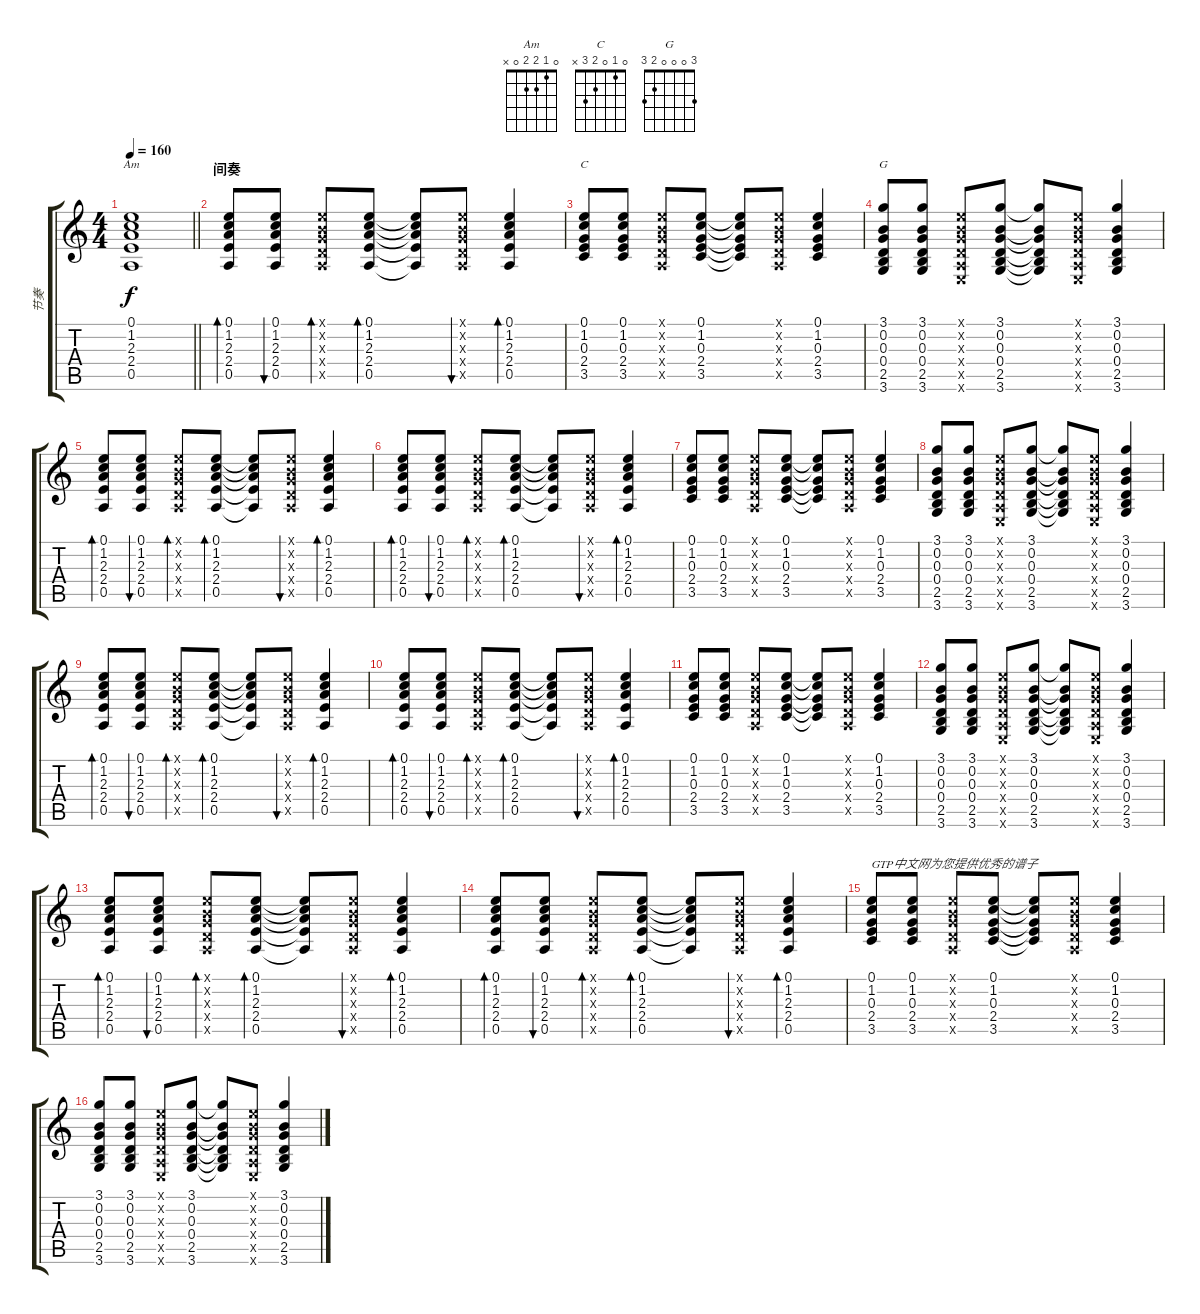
\track ("节奏" "节奏") {instrument acousticguitarsteel}
\staff {score tabs}
\tuning (E4 B3 G3 D3 A2 E2) {hide}
\chord ("Am" 0 1 2 2 0 x)
\chord ("C" 0 1 0 2 3 x)
\chord ("G" 3 0 0 0 2 3)
\ts (4 4)
\tempo 160
\clef g2
\barLineRight lightlight
\ks c
(0.1 1.2 2.3 2.4 0.5).1{ch "Am" dy f} |
\section ("" "间奏")
(0.1 1.2 2.3 2.4 0.5).8{bd 60} (0.1 1.2 2.3 2.4 0.5).8{bu 60} (0.1{x} 0.2{x} 0.3{x} 0.4{x} 0.5{x}).8{bd 60} (0.1 1.2 2.3 2.4 0.5).8{bd 60} (0.1{t} 1.2{t} 2.3{t} 2.4{t} 0.5{t}).8 (0.1{x} 0.2{x} 0.3{x} 0.4{x} 0.5{x}).8{bu 60} (0.1 1.2 2.3 2.4 0.5).4{bd 60} |
(0.1 1.2 0.3 2.4 3.5).8{ch "C"} (0.1 1.2 0.3 2.4 3.5).8 (0.1{x} 0.2{x} 0.3{x} 0.4{x} 0.5{x}).8 (0.1 1.2 0.3 2.4 3.5).8 (0.1{t} 1.2{t} 0.3{t} 2.4{t} 3.5{t}).8 (0.1{x} 0.2{x} 0.3{x} 0.4{x} 0.5{x}).8 (0.1 1.2 0.3 2.4 3.5).4 |
(3.1 0.2 0.3 0.4 2.5 3.6).8{ch "G"} (3.1 0.2 0.3 0.4 2.5 3.6).8 (0.1{x} 0.2{x} 0.3{x} 0.4{x} 0.5{x} 0.6{x}).8 (3.1 0.2 0.3 0.4 2.5 3.6).8 (3.1{t} 0.2{t} 0.3{t} 0.4{t} 2.5{t} 3.6{t}).8 (0.1{x} 0.2{x} 0.3{x} 0.4{x} 0.5{x} 0.6{x}).8 (3.1 0.2 0.3 0.4 2.5 3.6).4 |
(0.1 1.2 2.3 2.4 0.5).8{bd 60} (0.1 1.2 2.3 2.4 0.5).8{bu 60} (0.1{x} 0.2{x} 0.3{x} 0.4{x} 0.5{x}).8{bd 60} (0.1 1.2 2.3 2.4 0.5).8{bd 60} (0.1{t} 1.2{t} 2.3{t} 2.4{t} 0.5{t}).8 (0.1{x} 0.2{x} 0.3{x} 0.4{x} 0.5{x}).8{bu 60} (0.1 1.2 2.3 2.4 0.5).4{bd 60} |
(0.1 1.2 2.3 2.4 0.5).8{bd 60} (0.1 1.2 2.3 2.4 0.5).8{bu 60} (0.1{x} 0.2{x} 0.3{x} 0.4{x} 0.5{x}).8{bd 60} (0.1 1.2 2.3 2.4 0.5).8{bd 60} (0.1{t} 1.2{t} 2.3{t} 2.4{t} 0.5{t}).8 (0.1{x} 0.2{x} 0.3{x} 0.4{x} 0.5{x}).8{bu 60} (0.1 1.2 2.3 2.4 0.5).4{bd 60} |
(0.1 1.2 0.3 2.4 3.5).8 (0.1 1.2 0.3 2.4 3.5).8 (0.1{x} 0.2{x} 0.3{x} 0.4{x} 0.5{x}).8 (0.1 1.2 0.3 2.4 3.5).8 (0.1{t} 1.2{t} 0.3{t} 2.4{t} 3.5{t}).8 (0.1{x} 0.2{x} 0.3{x} 0.4{x} 0.5{x}).8 (0.1 1.2 0.3 2.4 3.5).4 |
(3.1 0.2 0.3 0.4 2.5 3.6).8 (3.1 0.2 0.3 0.4 2.5 3.6).8 (0.1{x} 0.2{x} 0.3{x} 0.4{x} 0.5{x} 0.6{x}).8 (3.1 0.2 0.3 0.4 2.5 3.6).8 (3.1{t} 0.2{t} 0.3{t} 0.4{t} 2.5{t} 3.6{t}).8 (0.1{x} 0.2{x} 0.3{x} 0.4{x} 0.5{x} 0.6{x}).8 (3.1 0.2 0.3 0.4 2.5 3.6).4 |
(0.1 1.2 2.3 2.4 0.5).8{bd 60} (0.1 1.2 2.3 2.4 0.5).8{bu 60} (0.1{x} 0.2{x} 0.3{x} 0.4{x} 0.5{x}).8{bd 60} (0.1 1.2 2.3 2.4 0.5).8{bd 60} (0.1{t} 1.2{t} 2.3{t} 2.4{t} 0.5{t}).8 (0.1{x} 0.2{x} 0.3{x} 0.4{x} 0.5{x}).8{bu 60} (0.1 1.2 2.3 2.4 0.5).4{bd 60} |
(0.1 1.2 2.3 2.4 0.5).8{bd 60} (0.1 1.2 2.3 2.4 0.5).8{bu 60} (0.1{x} 0.2{x} 0.3{x} 0.4{x} 0.5{x}).8{bd 60} (0.1 1.2 2.3 2.4 0.5).8{bd 60} (0.1{t} 1.2{t} 2.3{t} 2.4{t} 0.5{t}).8 (0.1{x} 0.2{x} 0.3{x} 0.4{x} 0.5{x}).8{bu 60} (0.1 1.2 2.3 2.4 0.5).4{bd 60} |
(0.1 1.2 0.3 2.4 3.5).8 (0.1 1.2 0.3 2.4 3.5).8 (0.1{x} 0.2{x} 0.3{x} 0.4{x} 0.5{x}).8 (0.1 1.2 0.3 2.4 3.5).8 (0.1{t} 1.2{t} 0.3{t} 2.4{t} 3.5{t}).8 (0.1{x} 0.2{x} 0.3{x} 0.4{x} 0.5{x}).8 (0.1 1.2 0.3 2.4 3.5).4 |
(3.1 0.2 0.3 0.4 2.5 3.6).8 (3.1 0.2 0.3 0.4 2.5 3.6).8 (0.1{x} 0.2{x} 0.3{x} 0.4{x} 0.5{x} 0.6{x}).8 (3.1 0.2 0.3 0.4 2.5 3.6).8 (3.1{t} 0.2{t} 0.3{t} 0.4{t} 2.5{t} 3.6{t}).8 (0.1{x} 0.2{x} 0.3{x} 0.4{x} 0.5{x} 0.6{x}).8 (3.1 0.2 0.3 0.4 2.5 3.6).4 |
(0.1 1.2 2.3 2.4 0.5).8{bd 60} (0.1 1.2 2.3 2.4 0.5).8{bu 60} (0.1{x} 0.2{x} 0.3{x} 0.4{x} 0.5{x}).8{bd 60} (0.1 1.2 2.3 2.4 0.5).8{bd 60} (0.1{t} 1.2{t} 2.3{t} 2.4{t} 0.5{t}).8 (0.1{x} 0.2{x} 0.3{x} 0.4{x} 0.5{x}).8{bu 60} (0.1 1.2 2.3 2.4 0.5).4{bd 60} |
(0.1 1.2 2.3 2.4 0.5).8{bd 60} (0.1 1.2 2.3 2.4 0.5).8{bu 60} (0.1{x} 0.2{x} 0.3{x} 0.4{x} 0.5{x}).8{bd 60} (0.1 1.2 2.3 2.4 0.5).8{bd 60} (0.1{t} 1.2{t} 2.3{t} 2.4{t} 0.5{t}).8 (0.1{x} 0.2{x} 0.3{x} 0.4{x} 0.5{x}).8{bu 60} (0.1 1.2 2.3 2.4 0.5).4{bd 60} |
(0.1 1.2 0.3 2.4 3.5).8{txt "GTP中文网为您提供优秀的谱子"} (0.1 1.2 0.3 2.4 3.5).8 (0.1{x} 0.2{x} 0.3{x} 0.4{x} 0.5{x}).8 (0.1 1.2 0.3 2.4 3.5).8 (0.1{t} 1.2{t} 0.3{t} 2.4{t} 3.5{t}).8 (0.1{x} 0.2{x} 0.3{x} 0.4{x} 0.5{x}).8 (0.1 1.2 0.3 2.4 3.5).4 |
(3.1 0.2 0.3 0.4 2.5 3.6).8 (3.1 0.2 0.3 0.4 2.5 3.6).8 (0.1{x} 0.2{x} 0.3{x} 0.4{x} 0.5{x} 0.6{x}).8 (3.1 0.2 0.3 0.4 2.5 3.6).8 (3.1{t} 0.2{t} 0.3{t} 0.4{t} 2.5{t} 3.6{t}).8 (0.1{x} 0.2{x} 0.3{x} 0.4{x} 0.5{x} 0.6{x}).8 (3.1 0.2 0.3 0.4 2.5 3.6).4
